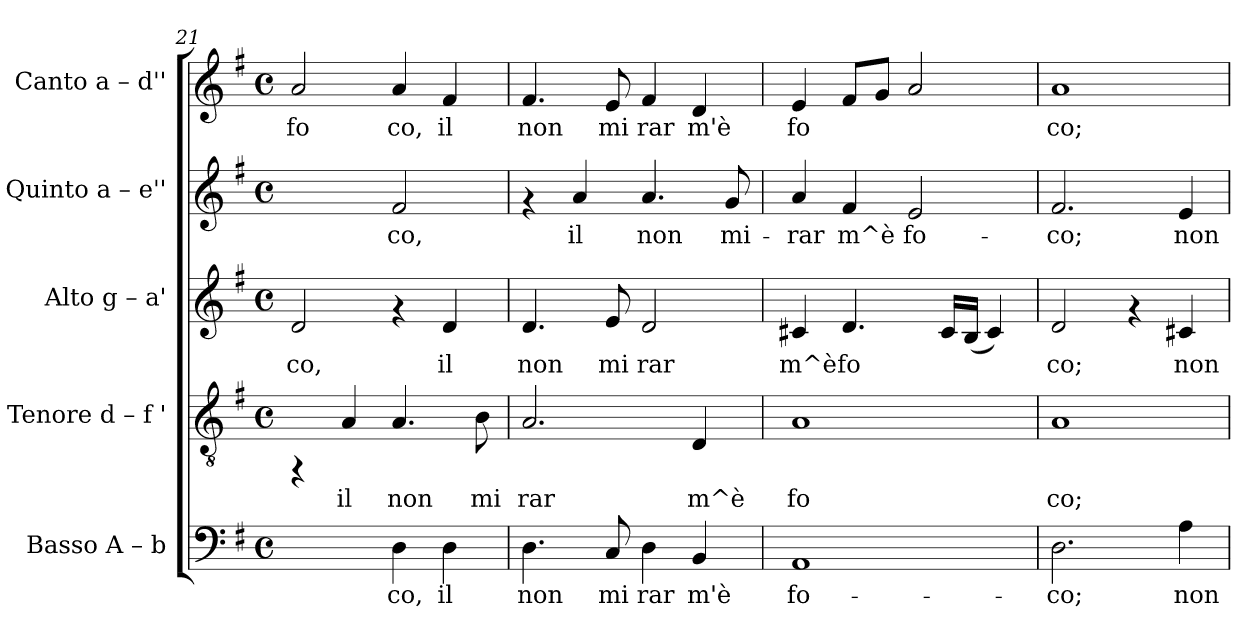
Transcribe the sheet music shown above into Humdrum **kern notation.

**kern	**text	**kern	**text	**kern	**text	**kern	**text	**kern	**text
*part5	*part5	*part4	*part4	*part3	*part3	*part2	*part2	*part1	*part1
*staff5	*staff5	*staff4	*staff4	*staff3	*staff3	*staff2	*staff2	*staff1	*staff1
*I"Basso  A – b	*	*I"Tenore  d – f '	*	*I"Alto  g – a'	*	*I"Quinto  a – e''	*	*I"Canto  a – d''	*
*clefF4	*	*clefGv2	*	*clefG2	*	*clefG2	*	*clefG2	*
*k[f#]	*	*k[f#]	*	*k[f#]	*	*k[f#]	*	*k[f#]	*
*G:	*	*G:	*	*G:	*	*G:	*	*G:	*
*M4/4	*	*M4/4	*	*M4/4	*	*M4/4	*	*M4/4	*
*met(c)	*	*met(c)	*	*met(c)	*	*met(c)	*	*met(c)	*
=21	=21	=21	=21	=21	=21	=21	=21	=21	=21
!	!	!	!	!	!LO:LY:b:rj	!	!	!	!LO:LY:b:rj
2ryy	.	4rFF	.	2d/	co,	2ryy	.	2a/	fo
!	!	!	!LO:LY:b:rj	!	!	!	!	!	!
.	.	4A/	il	.	.	.	.	.	.
!	!LO:LY:b:rj	!	!LO:LY:b:rj	!	!	!	!LO:LY:b:rj	!	!LO:LY:b:rj
4D\	co,	4.A/	non	4rf	.	2f#/	co,	4a/	co,
!	!LO:LY:b:rj	!	!	!	!LO:LY:b:rj	!	!	!	!LO:LY:b:rj
4D\	il	.	.	4d/	il	.	.	4f#/	il
!	!	!	!LO:LY:b:rj	!	!	!	!	!	!
.	.	8B\	mi	.	.	.	.	.	.
=22	=22	=22	=22	=22	=22	=22	=22	=22	=22
!	!LO:LY:b:rj	!	!LO:LY:b:rj	!	!LO:LY:b:rj	!	!	!	!LO:LY:b:rj
4.D\	non	2.A/	rar	4.d/	non	4rf	.	4.f#/	non
!	!	!	!	!	!	!	!LO:LY:b:rj	!	!
.	.	.	.	.	.	4a/	il	.	.
!	!LO:LY:b:rj	!	!	!	!LO:LY:b:rj	!	!	!	!LO:LY:b:rj
8C/	mi	.	.	8e/	mi	.	.	8e/	mi
!	!LO:LY:b:rj	!	!	!	!LO:LY:b:rj	!	!LO:LY:b:rj	!	!LO:LY:b:rj
4D\	rar	.	.	2d/	rar	4.a/	non	4f#/	rar
!	!LO:LY:b:rj	!	!LO:LY:b:rj	!	!	!	!	!	!LO:LY:b:rj
4BB/	m'è	4D/	m^è	.	.	.	.	4d/	m'è
!	!	!	!	!	!	!	!LO:LY:b:rj	!	!
.	.	.	.	.	.	8g/	mi-	.	.
=23	=23	=23	=23	=23	=23	=23	=23	=23	=23
!	!LO:LY:b:rj	!	!LO:LY:b:rj	!	!LO:LY:b:rj	!	!LO:LY:b:rj	!	!LO:LY:b:rj
1AA	fo-	1A	fo	4c#X/	m^è	4a/	-rar	4e/	fo
!	!	!	!	!	!LO:LY:b:rj	!	!LO:LY:b:rj	!	!LO:LY:b:rj
.	.	.	.	4.d/	fo	4f#/	m^è	8f#/L	.
!	!	!	!	!	!	!	!	!	!LO:LY:b:rj
.	.	.	.	.	.	.	.	8g/J	.
!	!	!	!	!	!	!	!LO:LY:b:rj	!	!LO:LY:b:rj
.	.	.	.	.	.	2e/	fo-	2a/	.
!	!	!	!	!	!LO:LY:b:rj	!	!	!	!
.	.	.	.	16c#/L	.	.	.	.	.
!	!	!	!	!	!LO:LY:b:rj	!	!	!	!
.	.	.	.	(>16B/J	.	.	.	.	.
!	!	!	!	!	!LO:LY:b:rj	!	!	!	!
.	.	.	.	4c#/)	.	.	.	.	.
!!LO:PB:g=z
=24	=24	=24	=24	=24	=24	=24	=24	=24	=24
!	!LO:LY:b:rj	!	!LO:LY:b:rj	!	!LO:LY:b:rj	!	!LO:LY:b:rj	!	!LO:LY:b:rj
2.D\	-co;	1A	co;	2d/	co;	2.f#/	-co;	1a	co;
.	.	.	.	4rf	.	.	.	.	.
!	!LO:LY:b:rj	!	!	!	!LO:LY:b:rj	!	!LO:LY:b:rj	!	!
4A\	non	.	.	4c#X/	non	4e/	non	.	.
=	=	=	=	=	=	=	=	=	=
*-	*-	*-	*-	*-	*-	*-	*-	*-	*-
